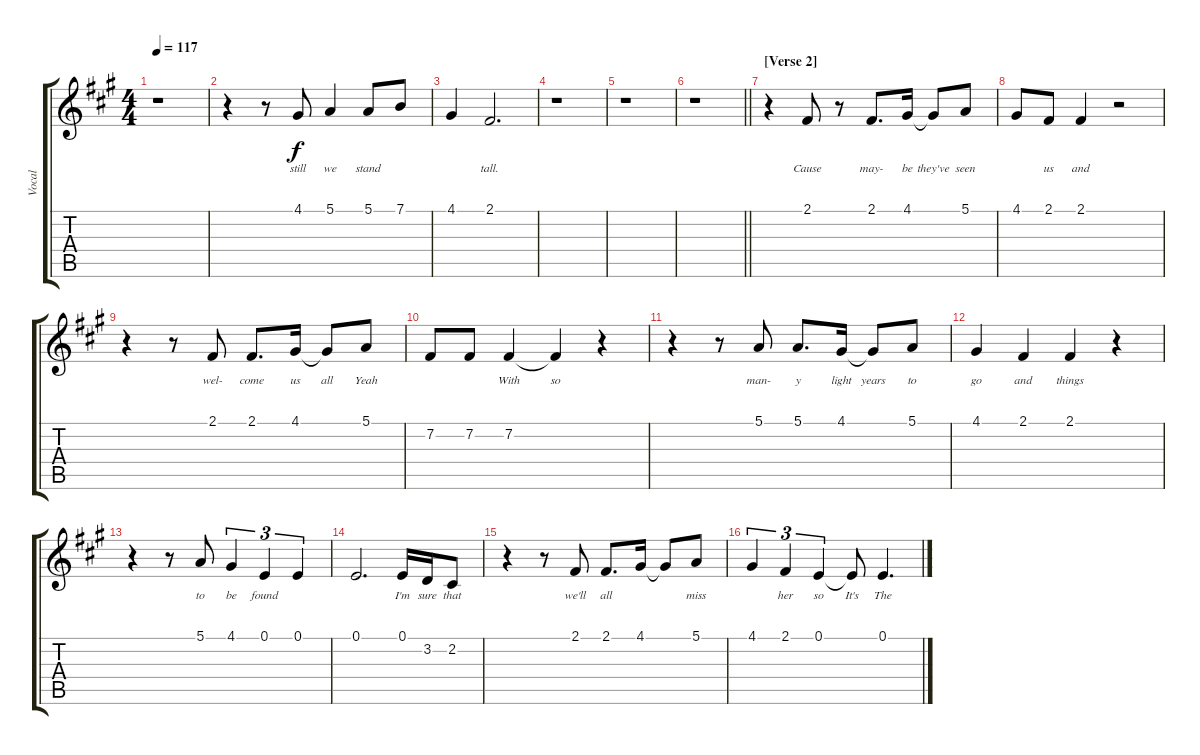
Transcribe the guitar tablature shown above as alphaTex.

\track ("Vocal" "Vocal") {instrument lead1square}
\staff {score tabs}
\tuning (E4 B3 G3 D3 A2 E2) {hide}
\ts (4 4)
\tempo 117
\clef g2
\ks a
r.1{dy f} |
r.4 r.8 4.1.8{lyrics (0 "still") lyrics (1 "") lyrics (2 "") lyrics (3 "") lyrics (4 "")} 5.1.4{lyrics (0 "we") lyrics (1 "") lyrics (2 "") lyrics (3 "") lyrics (4 "")} 5.1.8{lyrics (0 "stand") lyrics (1 "") lyrics (2 "") lyrics (3 "") lyrics (4 "")} 7.1.8{lyrics (0 "") lyrics (1 "") lyrics (2 "") lyrics (3 "") lyrics (4 "")} |
4.1.4{lyrics (0 "") lyrics (1 "") lyrics (2 "") lyrics (3 "") lyrics (4 "")} 2.1.2{d lyrics (0 "tall.") lyrics (1 "") lyrics (2 "") lyrics (3 "") lyrics (4 "")} |
r.1 |
r.1 |
\barLineRight lightlight
r.1 |
\section ("" "[Verse 2]")
r.4 2.1.8{lyrics (0 "Cause") lyrics (1 "") lyrics (2 "") lyrics (3 "") lyrics (4 "")} r.8 2.1.8{d lyrics (0 "may-") lyrics (1 "") lyrics (2 "") lyrics (3 "") lyrics (4 "")} 4.1.16{lyrics (0 "be") lyrics (1 "") lyrics (2 "") lyrics (3 "") lyrics (4 "")} 4.1{t}.8{lyrics (0 "they've") lyrics (1 "") lyrics (2 "") lyrics (3 "") lyrics (4 "")} 5.1.8{lyrics (0 "seen") lyrics (1 "") lyrics (2 "") lyrics (3 "") lyrics (4 "")} |
4.1.8{lyrics (0 "") lyrics (1 "") lyrics (2 "") lyrics (3 "") lyrics (4 "")} 2.1.8{lyrics (0 "us") lyrics (1 "") lyrics (2 "") lyrics (3 "") lyrics (4 "")} 2.1.4{lyrics (0 "and") lyrics (1 "") lyrics (2 "") lyrics (3 "") lyrics (4 "")} r.2 |
r.4 r.8 2.1.8{lyrics (0 "wel-") lyrics (1 "") lyrics (2 "") lyrics (3 "") lyrics (4 "")} 2.1.8{d lyrics (0 "come") lyrics (1 "") lyrics (2 "") lyrics (3 "") lyrics (4 "")} 4.1.16{lyrics (0 "us") lyrics (1 "") lyrics (2 "") lyrics (3 "") lyrics (4 "")} 4.1{t}.8{lyrics (0 "all") lyrics (1 "") lyrics (2 "") lyrics (3 "") lyrics (4 "")} 5.1.8{lyrics (0 "Yeah") lyrics (1 "") lyrics (2 "") lyrics (3 "") lyrics (4 "")} |
7.2.8{lyrics (0 "") lyrics (1 "") lyrics (2 "") lyrics (3 "") lyrics (4 "")} 7.2.8{lyrics (0 "") lyrics (1 "") lyrics (2 "") lyrics (3 "") lyrics (4 "")} 7.2.4{lyrics (0 "With") lyrics (1 "") lyrics (2 "") lyrics (3 "") lyrics (4 "")} 7.2{t}.4{lyrics (0 "so") lyrics (1 "") lyrics (2 "") lyrics (3 "") lyrics (4 "")} r.4 |
r.4 r.8 5.1.8{lyrics (0 "man-") lyrics (1 "") lyrics (2 "") lyrics (3 "") lyrics (4 "")} 5.1.8{d lyrics (0 "y") lyrics (1 "") lyrics (2 "") lyrics (3 "") lyrics (4 "")} 4.1.16{lyrics (0 "light") lyrics (1 "") lyrics (2 "") lyrics (3 "") lyrics (4 "")} 4.1{t}.8{lyrics (0 "years") lyrics (1 "") lyrics (2 "") lyrics (3 "") lyrics (4 "")} 5.1.8{lyrics (0 "to") lyrics (1 "") lyrics (2 "") lyrics (3 "") lyrics (4 "")} |
4.1.4{lyrics (0 "go") lyrics (1 "") lyrics (2 "") lyrics (3 "") lyrics (4 "")} 2.1.4{lyrics (0 "and") lyrics (1 "") lyrics (2 "") lyrics (3 "") lyrics (4 "")} 2.1.4{lyrics (0 "things") lyrics (1 "") lyrics (2 "") lyrics (3 "") lyrics (4 "")} r.4 |
r.4 r.8 5.1.8{lyrics (0 "to") lyrics (1 "") lyrics (2 "") lyrics (3 "") lyrics (4 "")} 4.1.4{tu (3 2) lyrics (0 "be") lyrics (1 "") lyrics (2 "") lyrics (3 "") lyrics (4 "")} 0.1.4{tu (3 2) lyrics (0 "found") lyrics (1 "") lyrics (2 "") lyrics (3 "") lyrics (4 "")} 0.1.4{tu (3 2) lyrics (0 "") lyrics (1 "") lyrics (2 "") lyrics (3 "") lyrics (4 "")} |
0.1.2{d lyrics (0 "") lyrics (1 "") lyrics (2 "") lyrics (3 "") lyrics (4 "")} 0.1.16{lyrics (0 "I'm") lyrics (1 "") lyrics (2 "") lyrics (3 "") lyrics (4 "")} 3.2.16{lyrics (0 "sure") lyrics (1 "") lyrics (2 "") lyrics (3 "") lyrics (4 "")} 2.2.8{lyrics (0 "that") lyrics (1 "") lyrics (2 "") lyrics (3 "") lyrics (4 "")} |
r.4 r.8 2.1.8{lyrics (0 "we'll") lyrics (1 "") lyrics (2 "") lyrics (3 "") lyrics (4 "")} 2.1.8{d lyrics (0 "all") lyrics (1 "") lyrics (2 "") lyrics (3 "") lyrics (4 "")} 4.1.16{lyrics (0 "") lyrics (1 "") lyrics (2 "") lyrics (3 "") lyrics (4 "")} 4.1{t}.8{lyrics (0 "") lyrics (1 "") lyrics (2 "") lyrics (3 "") lyrics (4 "")} 5.1.8{lyrics (0 "miss") lyrics (1 "") lyrics (2 "") lyrics (3 "") lyrics (4 "")} |
4.1.4{tu (3 2) lyrics (0 "") lyrics (1 "") lyrics (2 "") lyrics (3 "") lyrics (4 "")} 2.1.4{tu (3 2) lyrics (0 "her") lyrics (1 "") lyrics (2 "") lyrics (3 "") lyrics (4 "")} 0.1.4{tu (3 2) lyrics (0 "so") lyrics (1 "") lyrics (2 "") lyrics (3 "") lyrics (4 "")} 0.1{t}.8{lyrics (0 "It's") lyrics (1 "") lyrics (2 "") lyrics (3 "") lyrics (4 "")} 0.1.4{d lyrics (0 "The") lyrics (1 "") lyrics (2 "") lyrics (3 "") lyrics (4 "")}
